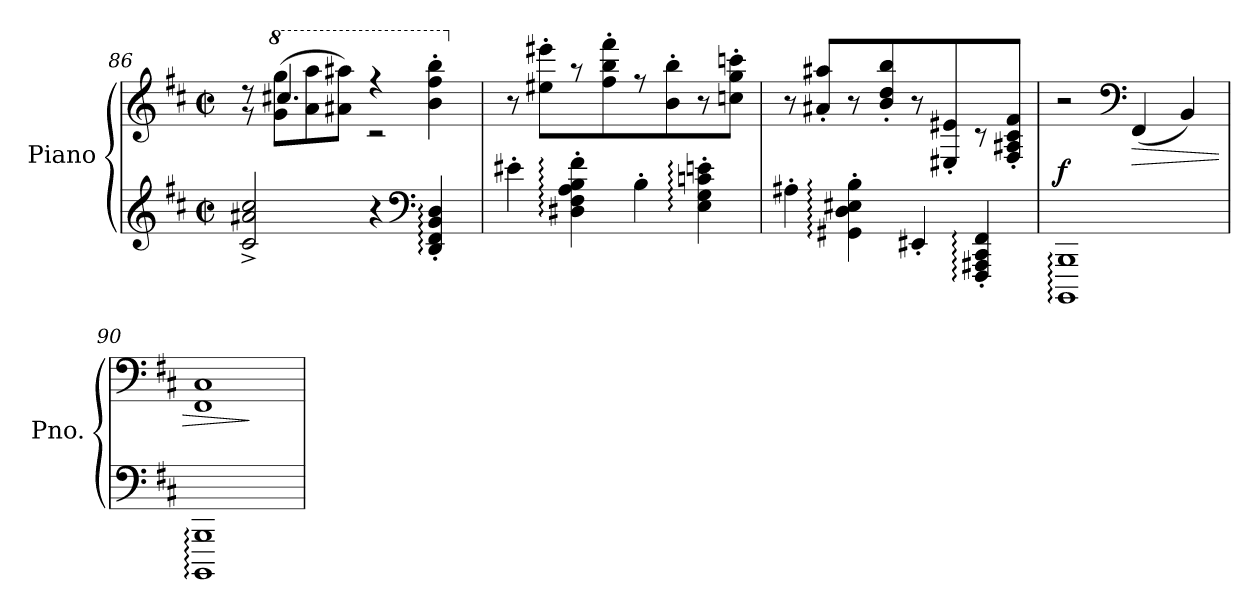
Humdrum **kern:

**kern	**kern	**dynam
*part1	*part1	*part1
*staff2	*staff1	*staff1/2
*I"Piano	*	*
*I'Pno.	*	*
*clefG2	*clefG2	*
*k[f#c#]	*k[f#c#]	*
*M2/2	*M2/2	*
*met(c|)	*met(c|)	*
=86	=86	=86
*	*^	*
2c#/^ 2a#X/^ 2cc#/^	8r	8r	.
*	*8va	*	*
.	(>8gg\ 8ggg\L	4.ccc#X/	.
.	8aa\ 8aaa\	.	.
.	8aa#X\ 8aaa#X\J)	.	.
4r	4r	2r	.
*clefF4	*	*	*
4DD/:' 4FF#/:' 4BB/:' 4D/:'	4bb\' 4fff#\' 4bbb\'	.	.
*	*v	*v	*
=87	=87	=87
*	*X8va	*
4e#X'\	8r	.
.	8ee#X\' 8eee#X\'L	.
4D#X\:' 4F#\:' 4A\:' 4B\:' 4f#\:'	8r	.
.	8ff#\' 8bb\' 8fff#\'	.
4B'\	8r	.
.	8b\' 8bb\'	.
4E\:' 4G\:' 4cn\:' 4en\:'	8r	.
.	8ccn\' 8gg\' 8cccn\'J	.
!!LO:LB:g=z
=88	=88	=88
4A#X'\	8r	.
.	8a#X/' 8aa#X/'L	.
4GG#X\:' 4D\:' 4E#X\:' 4B\:'	8r	.
.	8b/' 8dd/' 8bb/'	.
4EE#X'/	8r	.
.	8E#X/' 8e#X/'	.
4FFF#/:' 4AAA#X/:' 4CC#/:' 4FF#/:'	8r	.
.	8F#/' 8A#X/' 8c#/' 8f#/'J	.
=89	=89	=89
!	!	!LO:DY:a=2
1BBBB: 1BBB:	2r	f
*	*clefF4	*
!	!	!LO:HP:b
.	(<4FF#/	>
.	4BB/)	.
=90	=90	=90
1BBBB: 1BBB:	1FF# 1C#	.
.	.	]
=	=	=
*-	*-	*-
